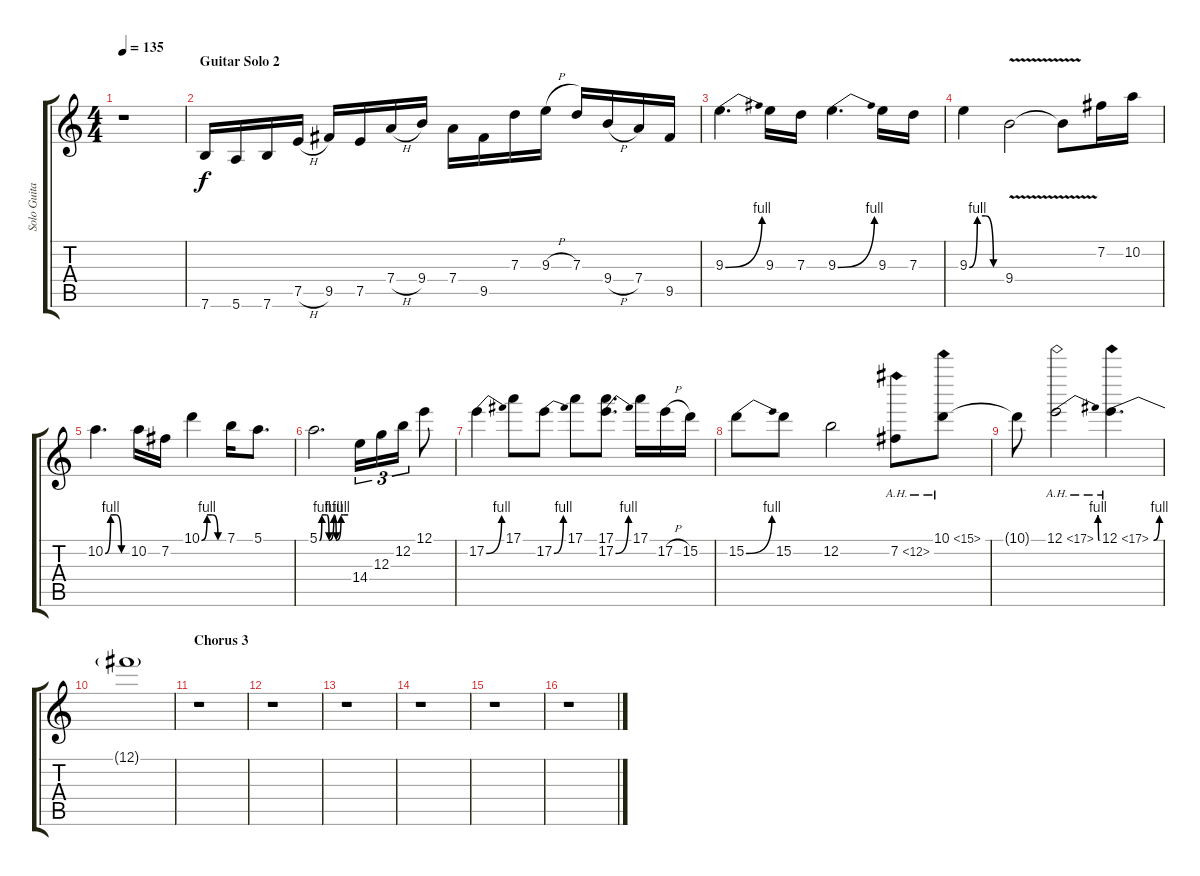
\track ("Solo Guitar" "Solo Guita") {instrument overdrivenguitar}
\staff {score tabs}
\tuning (E4 B3 G3 D3 A2 E2) {hide}
\ts (4 4)
\tempo 135
\clef g2
\ks c
r.1{dy f} |
\section ("" "Guitar Solo 2")
7.6.16 5.6.16 7.6.16 7.5{h}.16 9.5.16 7.5.16 7.4{h}.16 9.4.16 7.4.16 9.5.16 7.3.16 9.3{h}.16 7.3.16 9.4{h}.16 7.4.16 9.5.16 |
9.3{be (bend 0 0 60 4)}.4{d} 9.3.16 7.3.16 9.3{be (bend 0 0 60 4)}.4{d} 9.3.16 7.3.16 |
9.3{be (custom 0 0 15 4 30 4 45 0 60 0)}.4 9.4{v}.2 9.4{t}.8 7.2.16 10.2.16 |
10.2{be (custom 0 0 15 4 30 4 45 0 60 0)}.4{d} 10.2.16 7.2.16 10.1{be (custom 0 0 15 4 30 4 45 0 60 0)}.4 7.1.16 5.1.8{d} |
5.1{be (custom 0 0 5 4 10 4 15 4 20 0 30 4 35 0 45 4 50 4 60 4)}.2{d} 14.4.16{tu (3 2)} 12.3.16{tu (3 2)} 12.2.16{tu (3 2)} 12.1.8 |
17.2{be (bend 0 0 60 4)}.4 17.1.8 17.2{be (bend 0 0 60 4)}.8 17.1.8 (17.1 17.2{be (bend 0 0 60 4)}).8{d} 17.1.16 17.2{h}.16 15.2.16 |
15.2{be (bend 0 0 60 4)}.8 15.2.8 12.2.2 7.2{ah 5}.8 10.1{ah 5}.8 |
10.1{t}.8 12.1{be (bend 0 0 60 4) ah 5}.2 12.1{be (bend 0 0 60 4) ah 5}.4{d} |
12.1{t}.1 |
\section ("" "Chorus 3")
r.1 |
r.1 |
r.1 |
r.1 |
r.1 |
r.1
